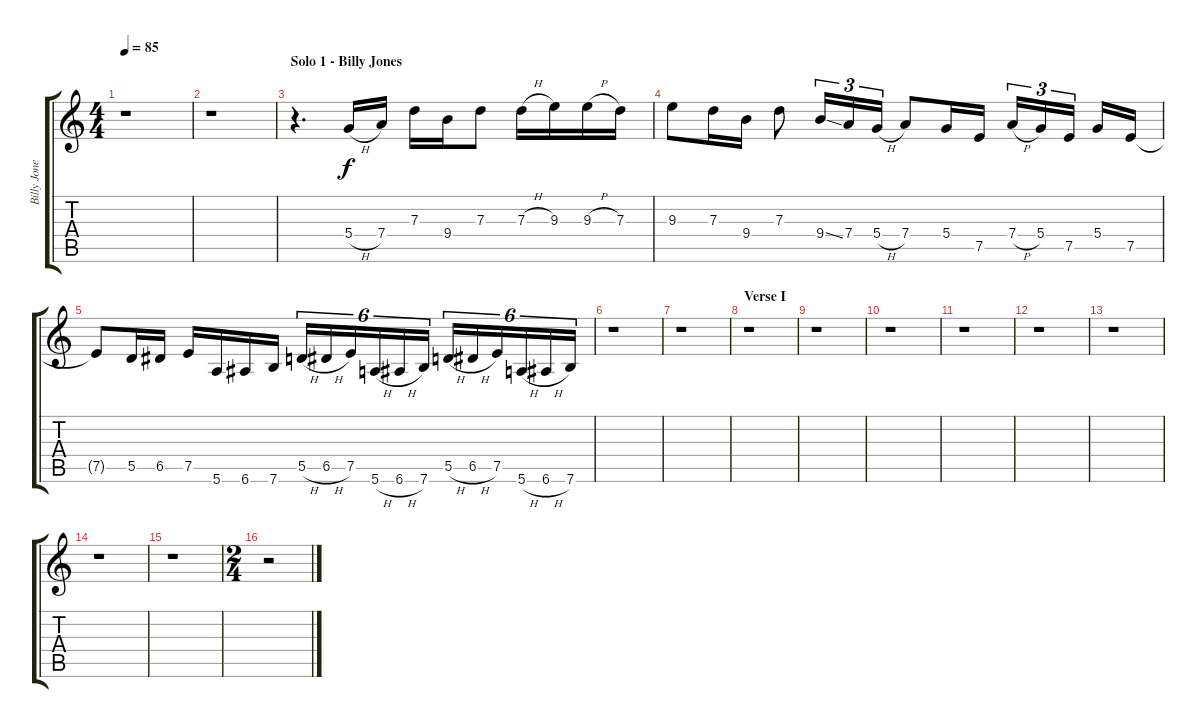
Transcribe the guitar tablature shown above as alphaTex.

\track ("Billy Jones Solo" "Billy Jone") {instrument overdrivenguitar}
\staff {score tabs}
\tuning (E4 B3 G3 D3 A2 E2) {hide}
\ts (4 4)
\tempo 85
\clef g2
\ks c
r.1{dy f} |
r.1 |
\section ("" "Solo 1 - Billy Jones")
r.4{d} 5.4{h}.16 7.4.16 7.3.16 9.4.16 7.3.8 7.3{h}.16 9.3.16 9.3{h}.16 7.3.16 |
9.3.8 7.3.16 9.4.16 7.3.8 9.4{ss}.16{tu (3 2)} 7.4.16{tu (3 2)} 5.4{h}.16{tu (3 2)} 7.4.8 5.4.16 7.5.16 7.4{h}.16{tu (3 2)} 5.4.16{tu (3 2)} 7.5.16{tu (3 2)} 5.4.16 7.5.16 |
7.5{t}.8 5.5.16 6.5.16 7.5.16 5.6.16 6.6.16 7.6.16 5.5{h}.16{tu (6 4)} 6.5{h}.16{tu (6 4)} 7.5.16{tu (6 4)} 5.6{h}.16{tu (6 4)} 6.6{h}.16{tu (6 4)} 7.6.16{tu (6 4)} 5.5{h}.16{tu (6 4)} 6.5{h}.16{tu (6 4)} 7.5.16{tu (6 4)} 5.6{h}.16{tu (6 4)} 6.6{h}.16{tu (6 4)} 7.6.16{tu (6 4)} |
r.1 |
r.1 |
\section ("" "Verse I")
r.1 |
r.1 |
r.1 |
r.1 |
r.1 |
r.1 |
r.1 |
r.1 |
\ts (2 4)
r.2
